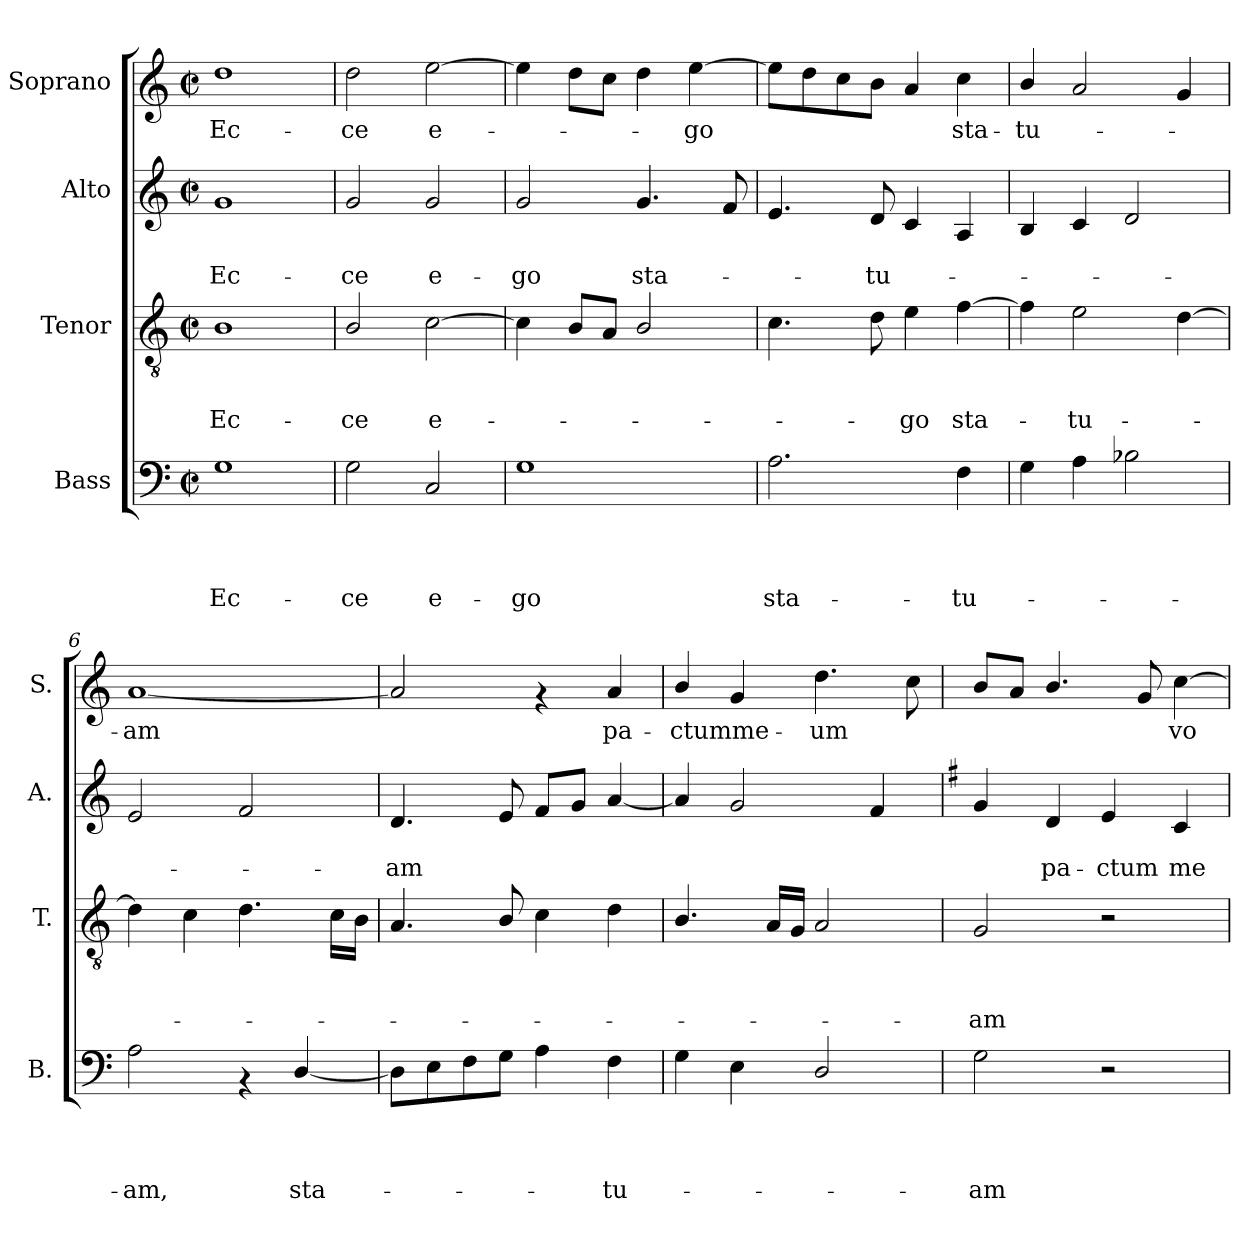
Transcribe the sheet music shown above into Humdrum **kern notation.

**kern	**text	**text	**text	**text	**kern	**text	**text	**text	**kern	**text	**text	**kern	**text
*part4	*part4	*part4	*part4	*part4	*part3	*part3	*part3	*part3	*part2	*part2	*part2	*part1	*part1
*staff4	*staff4	*staff4	*staff4	*staff4	*staff3	*staff3	*staff3	*staff3	*staff2	*staff2	*staff2	*staff1	*staff1
*I"Bass	*	*	*	*	*I"Tenor	*	*	*	*I"Alto	*	*	*I"Soprano	*
*I'B.	*	*	*	*	*I'T.	*	*	*	*I'A.	*	*	*I'S.	*
!!LO:PB:g=z
*clefF4	*	*	*	*	*clefGv2	*	*	*	*clefG2	*	*	*clefG2	*
*k[]	*	*	*	*	*k[]	*	*	*	*k[]	*	*	*k[]	*
*C:	*	*	*	*	*C:	*	*	*	*C:	*	*	*C:	*
*M2/2	*	*	*	*	*M2/2	*	*	*	*M2/2	*	*	*M2/2	*
*met(c|)	*	*	*	*	*met(c|)	*	*	*	*met(c|)	*	*	*met(c|)	*
=1	=1	=1	=1	=1	=1	=1	=1	=1	=1	=1	=1	=1	=1
!	!	!	!	!LO:LY:b	!	!	!	!LO:LY:b	!	!	!LO:LY:b	!	!LO:LY:b
1G	.	.	.	Ec-	1B	.	.	Ec-	1g	.	Ec-	1dd	Ec-
=2	=2	=2	=2	=2	=2	=2	=2	=2	=2	=2	=2	=2	=2
!	!	!	!	!LO:LY:b	!	!	!	!LO:LY:b	!	!	!LO:LY:b	!	!LO:LY:b
2G\	.	.	.	-ce	2B/	.	.	-ce	2g/	.	-ce	2dd\	-ce
!	!	!	!	!LO:LY:b	!	!	!	!LO:LY:b	!	!	!LO:LY:b	!	!LO:LY:b
2C/	.	.	.	e-	[>2c\	.	.	e-	2g/	.	e-	[>2ee\	e-
=3	=3	=3	=3	=3	=3	=3	=3	=3	=3	=3	=3	=3	=3
!	!	!	!	!LO:LY:b	!	!	!	!	!	!	!LO:LY:b	!	!
1G	.	.	.	-go	4c\]	.	.	.	2g/	.	-go	4ee\]	.
.	.	.	.	.	8B/L	.	.	.	.	.	.	8dd\L	.
.	.	.	.	.	8A/J	.	.	.	.	.	.	8cc\J	.
!	!	!	!	!	!	!	!	!	!	!	!LO:LY:b	!	!
.	.	.	.	.	2B/	.	.	.	4.g/	.	sta-	4dd\	.
!	!	!	!	!	!	!	!	!	!	!	!	!	!LO:LY:b
.	.	.	.	.	.	.	.	.	.	.	.	[>4ee\	-go
.	.	.	.	.	.	.	.	.	8f/	.	.	.	.
=4	=4	=4	=4	=4	=4	=4	=4	=4	=4	=4	=4	=4	=4
!	!	!	!	!LO:LY:b	!	!	!	!	!	!	!	!	!
2.A\	.	.	.	sta-	4.c\	.	.	.	4.e/	.	.	8ee\L]	.
.	.	.	.	.	.	.	.	.	.	.	.	8dd\	.
.	.	.	.	.	.	.	.	.	.	.	.	8cc\	.
!	!	!	!	!	!	!	!	!	!	!	!LO:LY:b	!	!
.	.	.	.	.	8d\	.	.	.	8d/	.	-tu-	8b\J	.
!	!	!	!	!	!	!	!	!LO:LY:b	!	!	!	!	!
.	.	.	.	.	4e\	.	.	-go	4c/	.	.	4a/	.
!	!	!	!	!LO:LY:b	!	!	!	!LO:LY:b	!	!	!	!	!LO:LY:b
4F\	.	.	.	-tu-	[>4f\	.	.	sta-	4A/	.	.	4cc\	sta-
=5	=5	=5	=5	=5	=5	=5	=5	=5	=5	=5	=5	=5	=5
!	!	!	!	!	!	!	!	!	!	!	!	!	!LO:LY:b
4G\	.	.	.	.	4f\]	.	.	.	4B/	.	.	4b/	-tu-
!	!	!	!	!	!	!	!	!LO:LY:b	!	!	!	!	!
4A\	.	.	.	.	2e\	.	.	-tu-	4c/	.	.	2a/	.
2B-X\	.	.	.	.	.	.	.	.	2d/	.	.	.	.
.	.	.	.	.	[>4d\	.	.	.	.	.	.	4g/	.
=6	=6	=6	=6	=6	=6	=6	=6	=6	=6	=6	=6	=6	=6
!	!	!	!	!LO:LY:b	!	!	!	!	!	!	!	!	!LO:LY:b
2A\	.	.	.	-am,	4d\]	.	.	.	2e/	.	.	[<1a	-am
.	.	.	.	.	4c\	.	.	.	.	.	.	.	.
4rAA	.	.	.	.	4.d\	.	.	.	2f/	.	.	.	.
!	!	!	!	!LO:LY:b	!	!	!	!	!	!	!	!	!
[<4D/	.	.	.	sta-	.	.	.	.	.	.	.	.	.
.	.	.	.	.	16c\LL	.	.	.	.	.	.	.	.
.	.	.	.	.	16B\JJ	.	.	.	.	.	.	.	.
!!LO:LB:g=z
=7	=7	=7	=7	=7	=7	=7	=7	=7	=7	=7	=7	=7	=7
!	!	!	!	!	!	!	!	!	!	!	!LO:LY:b	!	!
8D\L]	.	.	.	.	4.A/	.	.	.	4.d/	.	-am	2a/]	.
8E\	.	.	.	.	.	.	.	.	.	.	.	.	.
8F\	.	.	.	.	.	.	.	.	.	.	.	.	.
8G\J	.	.	.	.	8B/	.	.	.	8e/	.	.	.	.
4A\	.	.	.	.	4c\	.	.	.	8f/L	.	.	4rf	.
.	.	.	.	.	.	.	.	.	8g/J	.	.	.	.
!	!	!	!	!LO:LY:b	!	!	!	!	!	!	!	!	!LO:LY:b
4F\	.	.	.	-tu-	4d\	.	.	.	[<4a/	.	.	4a/	pa-
=8	=8	=8	=8	=8	=8	=8	=8	=8	=8	=8	=8	=8	=8
!	!	!	!	!	!	!	!	!	!	!	!	!	!LO:LY:b
4G\	.	.	.	.	4.B/	.	.	.	4a/]	.	.	4b/	-ctumme-
4E\	.	.	.	.	.	.	.	.	2g/	.	.	4g/	.
.	.	.	.	.	16A/LL	.	.	.	.	.	.	.	.
.	.	.	.	.	16G/JJ	.	.	.	.	.	.	.	.
!	!	!	!	!	!	!	!	!	!	!	!	!	!LO:LY:b
2D/	.	.	.	.	2A/	.	.	.	.	.	.	4.dd\	-um
.	.	.	.	.	.	.	.	.	4f/	.	.	.	.
.	.	.	.	.	.	.	.	.	.	.	.	8cc\	.
=9	=9	=9	=9	=9	=9	=9	=9	=9	=9	=9	=9	=9	=9
*	*	*	*	*	*	*	*	*	*k[f#]	*	*	*	*
*	*	*	*	*	*	*	*	*	*G:	*	*	*	*
!	!	!	!	!LO:LY:b	!	!	!	!LO:LY:b	!	!	!	!	!
2G\	.	.	.	-am	2G/	.	.	-am	4g/	.	.	8b/L	.
.	.	.	.	.	.	.	.	.	.	.	.	8a/J	.
!	!	!	!	!	!	!	!	!	!	!	!LO:LY:b	!	!
.	.	.	.	.	.	.	.	.	4d/	.	pa-	4.b/	.
!	!	!	!	!	!	!	!	!	!	!	!LO:LY:b	!	!
2r	.	.	.	.	2r	.	.	.	4e/	.	-ctum	.	.
.	.	.	.	.	.	.	.	.	.	.	.	8g/	.
!	!	!	!	!	!	!	!	!	!	!	!LO:LY:b	!	!LO:LY:b
.	.	.	.	.	.	.	.	.	4c/	.	me-	[>4cc\	vo-
=	=	=	=	=	=	=	=	=	=	=	=	=	=
*-	*-	*-	*-	*-	*-	*-	*-	*-	*-	*-	*-	*-	*-
